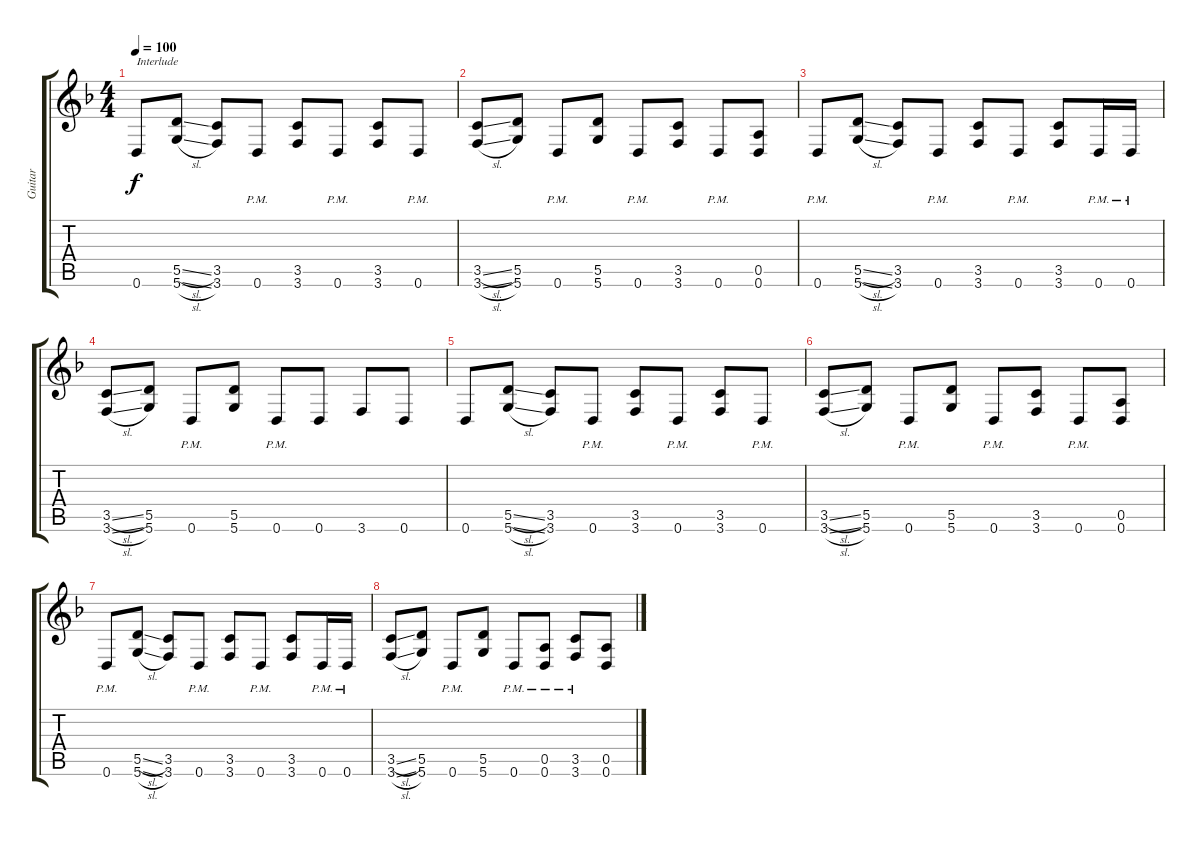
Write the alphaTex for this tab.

\track ("Guitar" "Guitar") {instrument distortionguitar}
\staff {score tabs}
\tuning (E4 B3 G3 D3 A2 D2) {hide}
\ts (4 4)
\tempo 100
\clef g2
\ks dminor
0.6.8{txt "Interlude" dy f} (5.5{sl} 5.6{sl}).8 (3.5 3.6).8 0.6{pm}.8 (3.5 3.6).8 0.6{pm}.8 (3.5 3.6).8 0.6{pm}.8 |
(3.5{sl} 3.6{sl}).8 (5.5 5.6).8 0.6{pm}.8 (5.5 5.6).8 0.6{pm}.8 (3.5 3.6).8 0.6{pm}.8 (0.5 0.6).8 |
0.6{pm}.8 (5.5{sl} 5.6{sl}).8 (3.5 3.6).8 0.6{pm}.8 (3.5 3.6).8 0.6{pm}.8 (3.5 3.6).8 0.6{pm}.16 0.6{pm}.16 |
(3.5{sl} 3.6{sl}).8 (5.5 5.6).8 0.6{pm}.8 (5.5 5.6).8 0.6{pm}.8 0.6.8 3.6.8 0.6.8 |
0.6.8 (5.5{sl} 5.6{sl}).8 (3.5 3.6).8 0.6{pm}.8 (3.5 3.6).8 0.6{pm}.8 (3.5 3.6).8 0.6{pm}.8 |
(3.5{sl} 3.6{sl}).8 (5.5 5.6).8 0.6{pm}.8 (5.5 5.6).8 0.6{pm}.8 (3.5 3.6).8 0.6{pm}.8 (0.5 0.6).8 |
0.6{pm}.8 (5.5{sl} 5.6{sl}).8 (3.5 3.6).8 0.6{pm}.8 (3.5 3.6).8 0.6{pm}.8 (3.5 3.6).8 0.6{pm}.16 0.6{pm}.16 |
(3.5{sl} 3.6{sl}).8 (5.5 5.6).8 0.6{pm}.8 (5.5 5.6).8 0.6{pm}.8 (0.5{pm} 0.6{pm}).8 (3.5{pm} 3.6{pm}).8 (0.5 0.6).8
